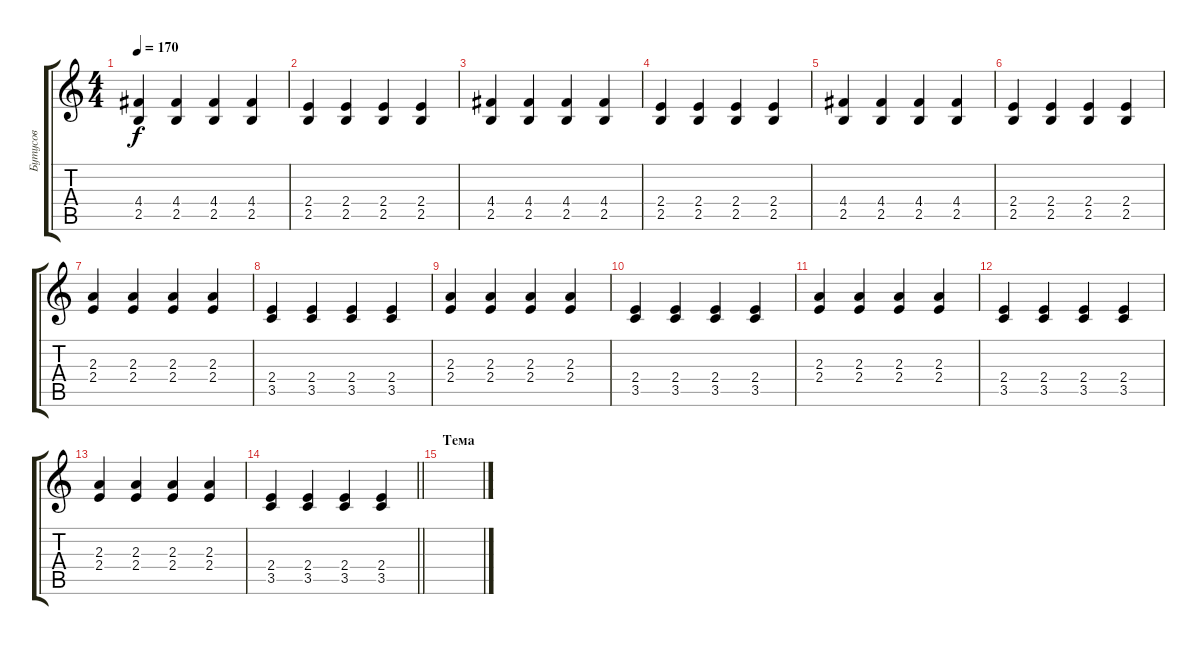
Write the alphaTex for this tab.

\track ("Бутусов" "Бутусов") {instrument electricguitarclean}
\staff {score tabs}
\tuning (E4 B3 G3 D3 A2 E2) {hide}
\ts (4 4)
\tempo 170
\clef g2
\ks c
(4.4 2.5).4{dy f} (4.4 2.5).4 (4.4 2.5).4 (4.4 2.5).4 |
(2.4 2.5).4 (2.4 2.5).4 (2.4 2.5).4 (2.4 2.5).4 |
(4.4 2.5).4 (4.4 2.5).4 (4.4 2.5).4 (4.4 2.5).4 |
(2.4 2.5).4 (2.4 2.5).4 (2.4 2.5).4 (2.4 2.5).4 |
(4.4 2.5).4 (4.4 2.5).4 (4.4 2.5).4 (4.4 2.5).4 |
(2.4 2.5).4 (2.4 2.5).4 (2.4 2.5).4 (2.4 2.5).4 |
(2.3 2.4).4 (2.3 2.4).4 (2.3 2.4).4 (2.3 2.4).4 |
(2.4 3.5).4 (2.4 3.5).4 (2.4 3.5).4 (2.4 3.5).4 |
(2.3 2.4).4 (2.3 2.4).4 (2.3 2.4).4 (2.3 2.4).4 |
(2.4 3.5).4 (2.4 3.5).4 (2.4 3.5).4 (2.4 3.5).4 |
(2.3 2.4).4 (2.3 2.4).4 (2.3 2.4).4 (2.3 2.4).4 |
(2.4 3.5).4 (2.4 3.5).4 (2.4 3.5).4 (2.4 3.5).4 |
(2.3 2.4).4 (2.3 2.4).4 (2.3 2.4).4 (2.3 2.4).4 |
\barLineRight lightlight
(2.4 3.5).4 (2.4 3.5).4 (2.4 3.5).4 (2.4 3.5).4 |
\section ("" "Тема")
